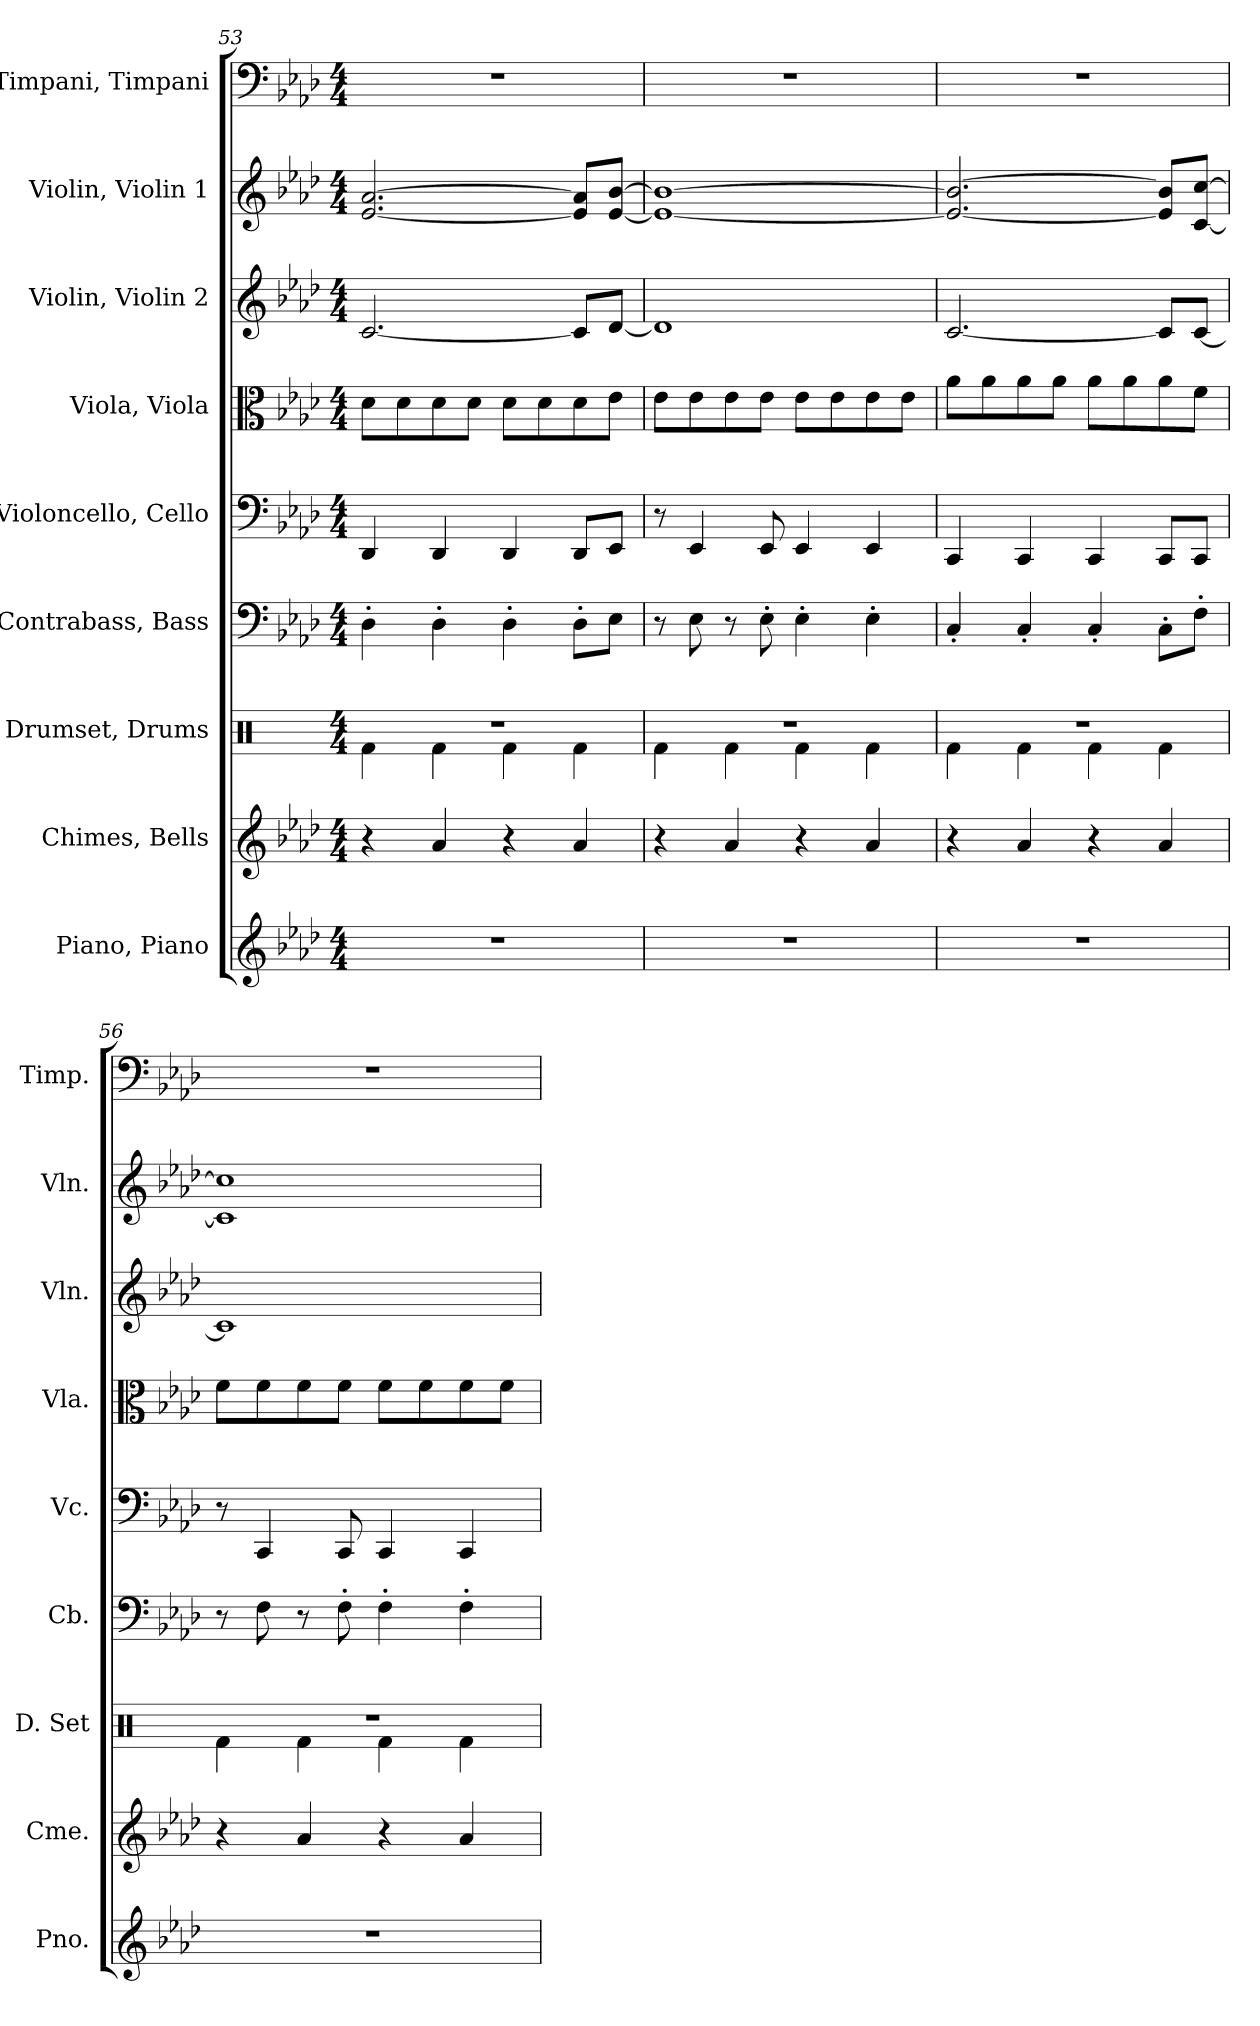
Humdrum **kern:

**kern	**kern	**kern	**kern	**kern	**kern	**kern	**kern	**kern
*part9	*part8	*part7	*part6	*part5	*part4	*part3	*part2	*part1
*staff9	*staff8	*staff7	*staff6	*staff5	*staff4	*staff3	*staff2	*staff1
*I"Piano, Piano	*I"Chimes, Bells	*I"Drumset, Drums	*I"Contrabass, Bass	*I"Violoncello, Cello	*I"Viola, Viola	*I"Violin, Violin 2	*I"Violin, Violin 1	*I"Timpani, Timpani
*I'Pno.	*I'Cme.	*I'D. Set	*I'Cb.	*I'Vc.	*I'Vla.	*I'Vln.	*I'Vln.	*I'Timp.
!!LO:PB:g=z
*clefG2	*clefG2	*clefX	*clefF4	*clefF4	*clefC3	*clefG2	*clefG2	*clefF4
*	*	*	*ITrd7c12	*	*	*	*	*
*k[b-e-a-d-]	*k[b-e-a-d-]	*k[]	*k[b-e-a-d-]	*k[b-e-a-d-]	*k[b-e-a-d-]	*k[b-e-a-d-]	*k[b-e-a-d-]	*k[b-e-a-d-]
*M4/4	*M4/4	*M4/4	*M4/4	*M4/4	*M4/4	*M4/4	*M4/4	*M4/4
=53	=53	=53	=53	=53	=53	=53	=53	=53
*	*	*^	*	*	*	*	*	*
1r	4r	1r	4Rf\	4DD-'\	4DD-/	8d-\L	[2.c/	[2.e-/ [2.a-/	1r
.	.	.	.	.	.	8d-\	.	.	.
.	4a-/	.	4Rf\	4DD-'\	4DD-/	8d-\	.	.	.
.	.	.	.	.	.	8d-\J	.	.	.
.	4r	.	4Rf\	4DD-'\	4DD-/	8d-\L	.	.	.
.	.	.	.	.	.	8d-\	.	.	.
.	4a-/	.	4Rf\	8DD-'\L	8DD-/L	8d-\	8c/L]	8e-/] 8a-/]L	.
.	.	.	.	8EE-\J	8EE-/J	8e-\J	[8d-/J	[8e-/ [8b-/J	.
=54	=54	=54	=54	=54	=54	=54	=54	=54	=54
1r	4r	1r	4Rf\	8r	8r	8e-\L	1d-]	1e-_ 1b-_	1r
.	.	.	.	8EE-\	4EE-/	8e-\	.	.	.
.	4a-/	.	4Rf\	8r	.	8e-\	.	.	.
.	.	.	.	8EE-'\	8EE-/	8e-\J	.	.	.
.	4r	.	4Rf\	4EE-'\	4EE-/	8e-\L	.	.	.
.	.	.	.	.	.	8e-\	.	.	.
.	4a-/	.	4Rf\	4EE-'\	4EE-/	8e-\	.	.	.
.	.	.	.	.	.	8e-\J	.	.	.
=55	=55	=55	=55	=55	=55	=55	=55	=55	=55
1r	4r	1r	4Rf\	4CC'/	4CC/	8a-\L	[2.c/	2.e-/_ 2.b-/_	1r
.	.	.	.	.	.	8a-\	.	.	.
.	4a-/	.	4Rf\	4CC'/	4CC/	8a-\	.	.	.
.	.	.	.	.	.	8a-\J	.	.	.
.	4r	.	4Rf\	4CC'/	4CC/	8a-\L	.	.	.
.	.	.	.	.	.	8a-\	.	.	.
.	4a-/	.	4Rf\	8CC'\L	8CC/L	8a-\	8c/L]	8e-/] 8b-/]L	.
.	.	.	.	8FF'\J	8CC/J	8f\J	[8c/J	[8c/ [8cc/J	.
=56	=56	=56	=56	=56	=56	=56	=56	=56	=56
1r	4r	1r	4Rf\	8r	8r	8f\L	1c]	1c] 1cc]	1r
.	.	.	.	8FF\	4CC/	8f\	.	.	.
.	4a-/	.	4Rf\	8r	.	8f\	.	.	.
.	.	.	.	8FF'\	8CC/	8f\J	.	.	.
.	4r	.	4Rf\	4FF'\	4CC/	8f\L	.	.	.
.	.	.	.	.	.	8f\	.	.	.
.	4a-/	.	4Rf\	4FF'\	4CC/	8f\	.	.	.
.	.	.	.	.	.	8f\J	.	.	.
*	*	*v	*v	*	*	*	*	*	*
=	=	=	=	=	=	=	=	=
*-	*-	*-	*-	*-	*-	*-	*-	*-
